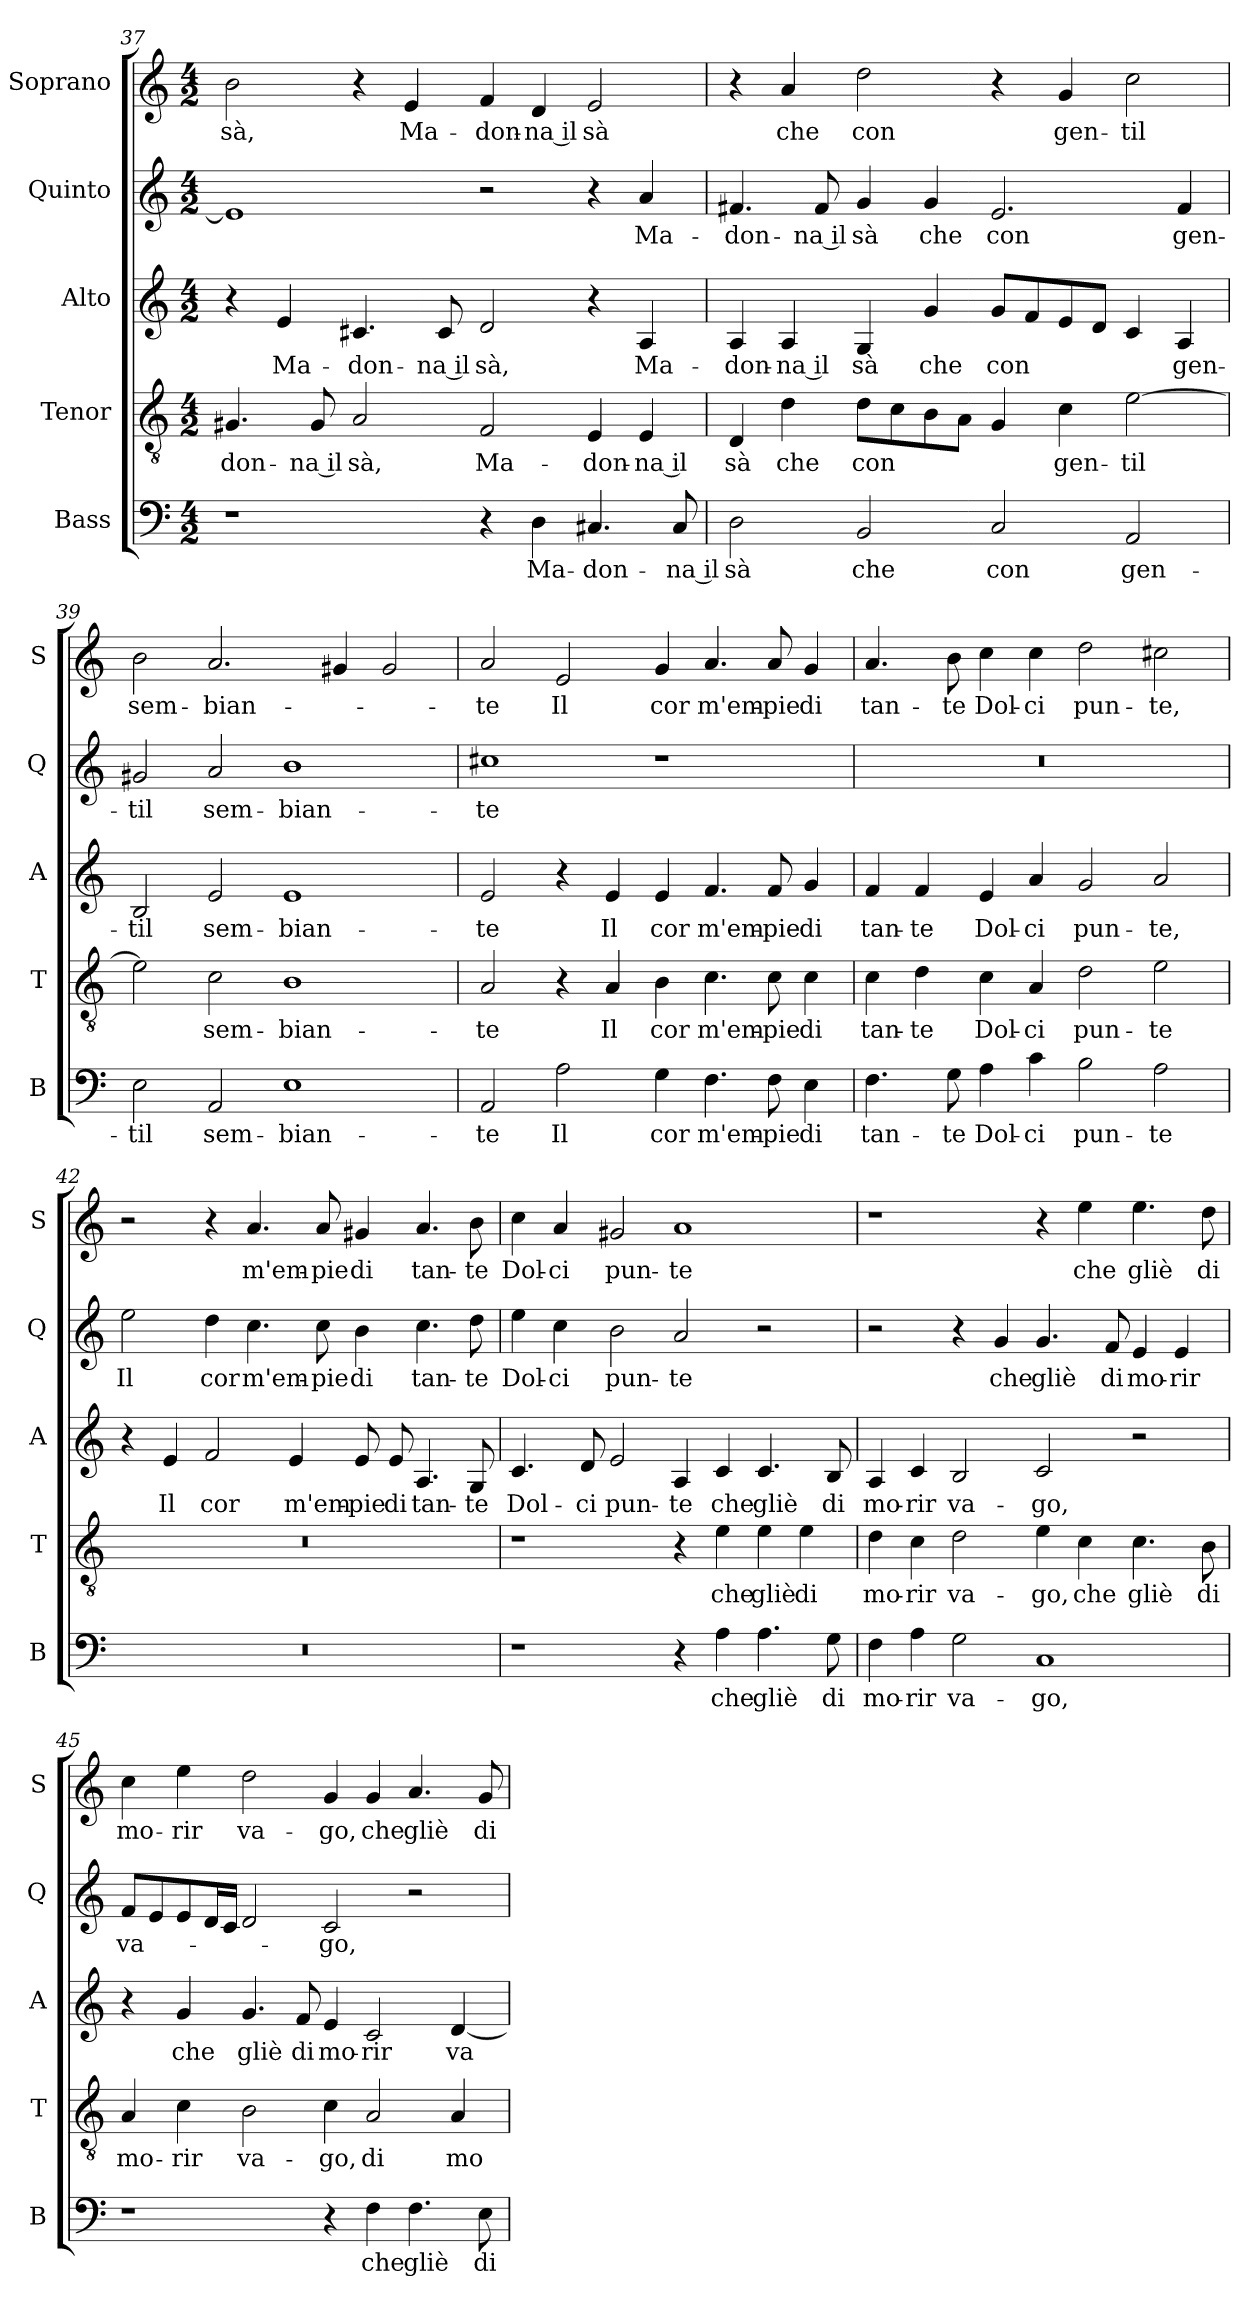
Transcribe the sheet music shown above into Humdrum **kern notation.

**kern	**text	**kern	**text	**kern	**text	**kern	**text	**kern	**text
*part5	*part5	*part4	*part4	*part3	*part3	*part2	*part2	*part1	*part1
*staff5	*staff5	*staff4	*staff4	*staff3	*staff3	*staff2	*staff2	*staff1	*staff1
*I"Bass	*	*I"Tenor	*	*I"Alto	*	*I"Quinto	*	*I"Soprano	*
*I'B	*	*I'T	*	*I'A	*	*I'Q	*	*I'S	*
*clefF4	*	*clefGv2	*	*clefG2	*	*clefG2	*	*clefG2	*
*k[]	*	*k[]	*	*k[]	*	*k[]	*	*k[]	*
*C:	*	*C:	*	*C:	*	*C:	*	*C:	*
*M4/2	*	*M4/2	*	*M4/2	*	*M4/2	*	*M4/2	*
=37	=37	=37	=37	=37	=37	=37	=37	=37	=37
!	!	!	!LO:LY:b	!	!	!	!	!	!LO:LY:b
1r	.	4.G#X/	-don-	4r	.	1e]	.	2b\	sà,
!	!	!	!	!	!LO:LY:b	!	!	!	!
.	.	.	.	4e/	Ma-	.	.	.	.
!	!	!	!LO:LY:b	!	!	!	!	!	!
.	.	8G#/	-na il	.	.	.	.	.	.
!	!	!	!LO:LY:b	!	!LO:LY:b	!	!	!	!
.	.	2A/	sà,	4.c#X/	-don-	.	.	4r	.
!	!	!	!	!	!	!	!	!	!LO:LY:b
.	.	.	.	.	.	.	.	4e/	Ma-
!	!	!	!	!	!LO:LY:b	!	!	!	!
.	.	.	.	8c#/	-na il	.	.	.	.
!	!	!	!LO:LY:b	!	!LO:LY:b	!	!	!	!LO:LY:b
4r	.	2F/	Ma-	2d/	sà,	2r	.	4f/	-don-
!	!LO:LY:b	!	!	!	!	!	!	!	!LO:LY:b
4D\	Ma-	.	.	.	.	.	.	4d/	-na il
!	!LO:LY:b	!	!LO:LY:b	!	!	!	!	!	!LO:LY:b
4.C#X/	-don-	4E/	-don-	4r	.	4r	.	2e/	sà
!	!	!	!LO:LY:b	!	!LO:LY:b	!	!LO:LY:b	!	!
.	.	4E/	-na il	4A/	Ma-	4a/	Ma-	.	.
!	!LO:LY:b	!	!	!	!	!	!	!	!
8C#/	-na il	.	.	.	.	.	.	.	.
!!LO:LB:g=z
=38	=38	=38	=38	=38	=38	=38	=38	=38	=38
!	!LO:LY:b	!	!LO:LY:b	!	!LO:LY:b	!	!LO:LY:b	!	!
2D\	sà	4D/	sà	4A/	-don-	4.f#X/	-don-	4r	.
!	!	!	!LO:LY:b	!	!LO:LY:b	!	!	!	!LO:LY:b
.	.	4d\	che	4A/	-na il	.	.	4a/	che
!	!	!	!	!	!	!	!LO:LY:b	!	!
.	.	.	.	.	.	8f#/	-na il	.	.
!	!LO:LY:b	!	!LO:LY:b	!	!LO:LY:b	!	!LO:LY:b	!	!LO:LY:b
2BB/	che	8d\L	con	4G/	sà	4g/	sà	2dd\	con
.	.	8c\	.	.	.	.	.	.	.
!	!	!	!	!	!LO:LY:b	!	!LO:LY:b	!	!
.	.	8B\	.	4g/	che	4g/	che	.	.
.	.	8A\J	.	.	.	.	.	.	.
!	!LO:LY:b	!	!	!	!LO:LY:b	!	!LO:LY:b	!	!
2C/	con	4G/	.	8g/L	con	2.e/	con	4r	.
.	.	.	.	8f/	.	.	.	.	.
!	!	!	!LO:LY:b	!	!	!	!	!	!LO:LY:b
.	.	4c\	gen-	8e/	.	.	.	4g/	gen-
.	.	.	.	8d/J	.	.	.	.	.
!	!LO:LY:b	!	!LO:LY:b	!	!	!	!	!	!LO:LY:b
2AA/	gen-	[2e\	-til	4c/	.	.	.	2cc\	-til
!	!	!	!	!	!LO:LY:b	!	!LO:LY:b	!	!
.	.	.	.	4A/	gen-	4f#/	gen-	.	.
=39	=39	=39	=39	=39	=39	=39	=39	=39	=39
!	!LO:LY:b	!	!	!	!LO:LY:b	!	!LO:LY:b	!	!LO:LY:b
2E\	-til	2e\]	.	2B/	-til	2g#X/	-til	2b\	sem-
!	!LO:LY:b	!	!LO:LY:b	!	!LO:LY:b	!	!LO:LY:b	!	!LO:LY:b
2AA/	sem-	2c\	sem-	2e/	sem-	2a/	sem-	2.a/	-bian-
!	!LO:LY:b	!	!LO:LY:b	!	!LO:LY:b	!	!LO:LY:b	!	!
1E	-bian-	1B	-bian-	1e	-bian-	1b	-bian-	.	.
.	.	.	.	.	.	.	.	4g#X/	.
.	.	.	.	.	.	.	.	2g#/	.
=40	=40	=40	=40	=40	=40	=40	=40	=40	=40
!	!LO:LY:b	!	!LO:LY:b	!	!LO:LY:b	!	!LO:LY:b	!	!LO:LY:b
2AA/	-te	2A/	-te	2e/	-te	1cc#X	-te	2a/	-te
!	!LO:LY:b	!	!	!	!	!	!	!	!LO:LY:b
2A\	Il	4r	.	4r	.	.	.	2e/	Il
!	!	!	!LO:LY:b	!	!LO:LY:b	!	!	!	!
.	.	4A/	Il	4e/	Il	.	.	.	.
!	!LO:LY:b	!	!LO:LY:b	!	!LO:LY:b	!	!	!	!LO:LY:b
4G\	cor	4B\	cor	4e/	cor	1r	.	4g/	cor
!	!LO:LY:b	!	!LO:LY:b	!	!LO:LY:b	!	!	!	!LO:LY:b
4.F\	m'em-	4.c\	m'em-	4.f/	m'em-	.	.	4.a/	m'em-
!	!LO:LY:b	!	!LO:LY:b	!	!LO:LY:b	!	!	!	!LO:LY:b
8F\	-pie	8c\	-pie	8f/	-pie	.	.	8a/	-pie
!	!LO:LY:b	!	!LO:LY:b	!	!LO:LY:b	!	!	!	!LO:LY:b
4E\	di	4c\	di	4g/	di	.	.	4g/	di
!!LO:LB:g=z
=41	=41	=41	=41	=41	=41	=41	=41	=41	=41
!	!LO:LY:b	!	!LO:LY:b	!	!LO:LY:b	!	!	!	!LO:LY:b
4.F\	tan-	4c\	tan-	4f/	tan-	0r	.	4.a/	tan-
!	!	!	!LO:LY:b	!	!LO:LY:b	!	!	!	!
.	.	4d\	-te	4f/	-te	.	.	.	.
!	!LO:LY:b	!	!	!	!	!	!	!	!LO:LY:b
8G\	-te	.	.	.	.	.	.	8b\	-te
!	!LO:LY:b	!	!LO:LY:b	!	!LO:LY:b	!	!	!	!LO:LY:b
4A\	Dol-	4c\	Dol-	4e/	Dol-	.	.	4cc\	Dol-
!	!LO:LY:b	!	!LO:LY:b	!	!LO:LY:b	!	!	!	!LO:LY:b
4c\	-ci	4A/	-ci	4a/	-ci	.	.	4cc\	-ci
!	!LO:LY:b	!	!LO:LY:b	!	!LO:LY:b	!	!	!	!LO:LY:b
2B\	pun-	2d\	pun-	2g/	pun-	.	.	2dd\	pun-
!	!LO:LY:b	!	!LO:LY:b	!	!LO:LY:b	!	!	!	!LO:LY:b
2A\	-te	2e\	-te	2a/	-te,	.	.	2cc#X\	-te,
=42	=42	=42	=42	=42	=42	=42	=42	=42	=42
!	!	!	!	!	!	!	!LO:LY:b	!	!
0r	.	0r	.	4r	.	2ee\	Il	2r	.
!	!	!	!	!	!LO:LY:b	!	!	!	!
.	.	.	.	4e/	Il	.	.	.	.
!	!	!	!	!	!LO:LY:b	!	!LO:LY:b	!	!
.	.	.	.	2f/	cor	4dd\	cor	4r	.
!	!	!	!	!	!	!	!LO:LY:b	!	!LO:LY:b
.	.	.	.	.	.	4.cc\	m'em-	4.a/	m'em-
!	!	!	!	!	!LO:LY:b	!	!	!	!
.	.	.	.	4e/	m'em-	.	.	.	.
!	!	!	!	!	!	!	!LO:LY:b	!	!LO:LY:b
.	.	.	.	.	.	8cc\	-pie	8a/	-pie
!	!	!	!	!	!LO:LY:b	!	!LO:LY:b	!	!LO:LY:b
.	.	.	.	8e/	-pie	4b\	di	4g#X/	di
!	!	!	!	!	!LO:LY:b	!	!	!	!
.	.	.	.	8e/	di	.	.	.	.
!	!	!	!	!	!LO:LY:b	!	!LO:LY:b	!	!LO:LY:b
.	.	.	.	4.A/	tan-	4.cc\	tan-	4.a/	tan-
!	!	!	!	!	!LO:LY:b	!	!LO:LY:b	!	!LO:LY:b
.	.	.	.	8G/	-te	8dd\	-te	8b\	-te
=43	=43	=43	=43	=43	=43	=43	=43	=43	=43
!	!	!	!	!	!LO:LY:b	!	!LO:LY:b	!	!LO:LY:b
1r	.	1r	.	4.c/	Dol-	4ee\	Dol-	4cc\	Dol-
!	!	!	!	!	!	!	!LO:LY:b	!	!LO:LY:b
.	.	.	.	.	.	4cc\	-ci	4a/	-ci
!	!	!	!	!	!LO:LY:b	!	!	!	!
.	.	.	.	8d/	-ci	.	.	.	.
!	!	!	!	!	!LO:LY:b	!	!LO:LY:b	!	!LO:LY:b
.	.	.	.	2e/	pun-	2b\	pun-	2g#X/	pun-
!	!	!	!	!	!LO:LY:b	!	!LO:LY:b	!	!LO:LY:b
4r	.	4r	.	4A/	-te	2a/	-te	1a	-te
!	!LO:LY:b	!	!LO:LY:b	!	!LO:LY:b	!	!	!	!
4A\	che	4e\	che	4c/	che	.	.	.	.
!	!LO:LY:b	!	!LO:LY:b	!	!LO:LY:b	!	!	!	!
4.A\	gliè	4e\	gliè	4.c/	gliè	2r	.	.	.
!	!	!	!LO:LY:b	!	!	!	!	!	!
.	.	4e\	di	.	.	.	.	.	.
!	!LO:LY:b	!	!	!	!LO:LY:b	!	!	!	!
8G\	di	.	.	8B/	di	.	.	.	.
!!LO:PB:g=z
=44	=44	=44	=44	=44	=44	=44	=44	=44	=44
!	!LO:LY:b	!	!LO:LY:b	!	!LO:LY:b	!	!	!	!
4F\	mo-	4d\	mo-	4A/	mo-	2r	.	1r	.
!	!LO:LY:b	!	!LO:LY:b	!	!LO:LY:b	!	!	!	!
4A\	-rir	4c\	-rir	4c/	-rir	.	.	.	.
!	!LO:LY:b	!	!LO:LY:b	!	!LO:LY:b	!	!	!	!
2G\	va-	2d\	va-	2B/	va-	4r	.	.	.
!	!	!	!	!	!	!	!LO:LY:b	!	!
.	.	.	.	.	.	4g/	che	.	.
!	!LO:LY:b	!	!LO:LY:b	!	!LO:LY:b	!	!LO:LY:b	!	!
1C	-go,	4e\	-go,	2c/	-go,	4.g/	gliè	4r	.
!	!	!	!LO:LY:b	!	!	!	!	!	!LO:LY:b
.	.	4c\	che	.	.	.	.	4ee\	che
!	!	!	!	!	!	!	!LO:LY:b	!	!
.	.	.	.	.	.	8f/	di	.	.
!	!	!	!LO:LY:b	!	!	!	!LO:LY:b	!	!LO:LY:b
.	.	4.c\	gliè	2r	.	4e/	mo-	4.ee\	gliè
!	!	!	!	!	!	!	!LO:LY:b	!	!
.	.	.	.	.	.	4e/	-rir	.	.
!	!	!	!LO:LY:b	!	!	!	!	!	!LO:LY:b
.	.	8B\	di	.	.	.	.	8dd\	di
=45	=45	=45	=45	=45	=45	=45	=45	=45	=45
!	!	!	!LO:LY:b	!	!	!	!LO:LY:b	!	!LO:LY:b
1r	.	4A/	mo-	4r	.	8f/L	va-	4cc\	mo-
.	.	.	.	.	.	8e/	.	.	.
!	!	!	!LO:LY:b	!	!LO:LY:b	!	!	!	!LO:LY:b
.	.	4c\	-rir	4g/	che	8e/	.	4ee\	-rir
.	.	.	.	.	.	16d/L	.	.	.
.	.	.	.	.	.	16c/JJ	.	.	.
!	!	!	!LO:LY:b	!	!LO:LY:b	!	!	!	!LO:LY:b
.	.	2B\	va-	4.g/	gliè	2d/	.	2dd\	va-
!	!	!	!	!	!LO:LY:b	!	!	!	!
.	.	.	.	8f/	di	.	.	.	.
!	!	!	!LO:LY:b	!	!LO:LY:b	!	!LO:LY:b	!	!LO:LY:b
4r	.	4c\	-go,	4e/	mo-	2c/	-go,	4g/	-go,
!	!LO:LY:b	!	!LO:LY:b	!	!LO:LY:b	!	!	!	!LO:LY:b
4F\	che	2A/	di	2c/	-rir	.	.	4g/	che
!	!LO:LY:b	!	!	!	!	!	!	!	!LO:LY:b
4.F\	gliè	.	.	.	.	2r	.	4.a/	gliè
!	!	!	!LO:LY:b	!	!LO:LY:b	!	!	!	!
.	.	4A/	mo-	[4d/	va-	.	.	.	.
!	!LO:LY:b	!	!	!	!	!	!	!	!LO:LY:b
8E\	di	.	.	.	.	.	.	8g/	di
=	=	=	=	=	=	=	=	=	=
*-	*-	*-	*-	*-	*-	*-	*-	*-	*-
